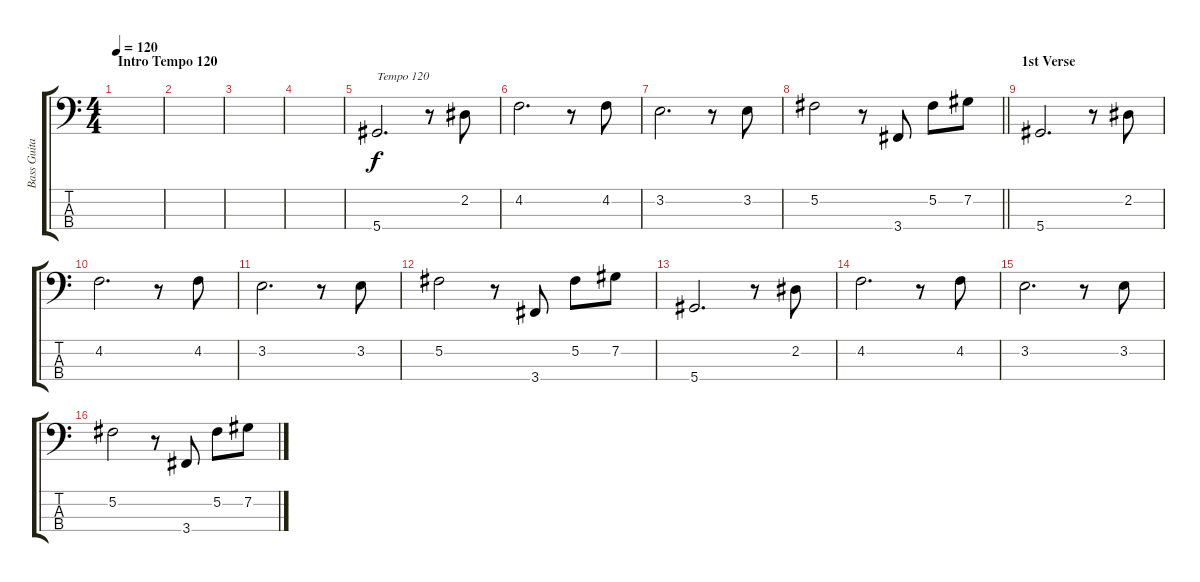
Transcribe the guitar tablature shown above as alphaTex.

\track ("Bass Guitar" "Bass Guita") {instrument electricbassfinger}
\staff {score tabs}
\tuning (Gb2 Db2 Bb1 Eb1) {hide}
\ts (4 4)
\section ("" "Intro Tempo 120")
\tempo 120
\clef f4
\ks c
|
|
|
|
5.4.2{d txt "Tempo 120"} r.8 2.2.8 |
4.2.2{d} r.8 4.2.8 |
3.2.2{d} r.8 3.2.8 |
\barLineRight lightlight
5.2.2 r.8 3.4.8 5.2.8 7.2.8 |
\section ("" "1st Verse")
5.4.2{d} r.8 2.2.8 |
4.2.2{d} r.8 4.2.8 |
3.2.2{d} r.8 3.2.8 |
5.2.2 r.8 3.4.8 5.2.8 7.2.8 |
5.4.2{d} r.8 2.2.8 |
4.2.2{d} r.8 4.2.8 |
3.2.2{d} r.8 3.2.8 |
5.2.2 r.8 3.4.8 5.2.8 7.2.8
